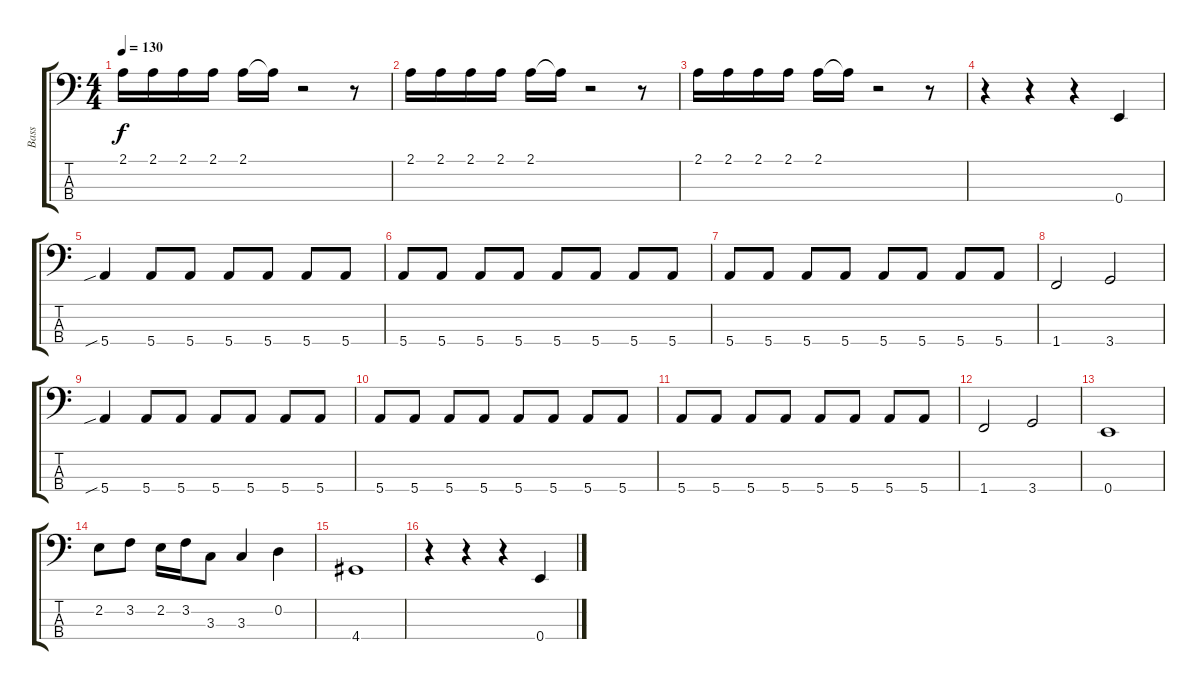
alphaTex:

\track ("Bass" "Bass") {instrument electricbassfinger}
\staff {score tabs}
\tuning (G2 D2 A1 E1) {hide}
\ts (4 4)
\tempo 130
\clef f4
\ks c
2.1.16{dy f} 2.1.16 2.1.16 2.1.16 2.1.16 2.1{t}.16 r.2 r.8 |
2.1.16 2.1.16 2.1.16 2.1.16 2.1.16 2.1{t}.16 r.2 r.8 |
2.1.16 2.1.16 2.1.16 2.1.16 2.1.16 2.1{t}.16 r.2 r.8 |
r.4 r.4 r.4 0.4.4 |
5.4{sib}.4 5.4.8 5.4.8 5.4.8 5.4.8 5.4.8 5.4.8 |
5.4.8 5.4.8 5.4.8 5.4.8 5.4.8 5.4.8 5.4.8 5.4.8 |
5.4.8 5.4.8 5.4.8 5.4.8 5.4.8 5.4.8 5.4.8 5.4.8 |
1.4.2 3.4.2 |
5.4{sib}.4 5.4.8 5.4.8 5.4.8 5.4.8 5.4.8 5.4.8 |
5.4.8 5.4.8 5.4.8 5.4.8 5.4.8 5.4.8 5.4.8 5.4.8 |
5.4.8 5.4.8 5.4.8 5.4.8 5.4.8 5.4.8 5.4.8 5.4.8 |
1.4.2 3.4.2 |
0.4.1 |
2.2.8 3.2.8 2.2.16 3.2.16 3.3.8 3.3.4 0.2.4 |
4.4.1 |
r.4 r.4 r.4 0.4.4
